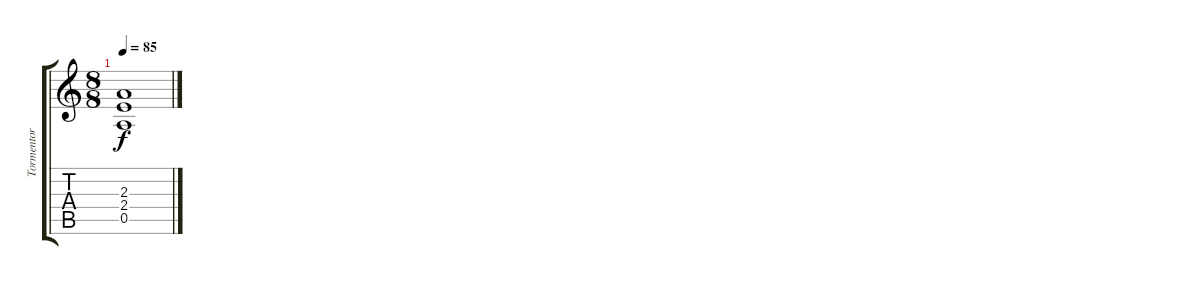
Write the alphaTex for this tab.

\track ("Tormentor" "Tormentor") {instrument distortionguitar}
\staff {score tabs}
\tuning (E4 B3 G3 D3 A2 E2) {hide}
\ts (8 8)
\tempo 85
\clef g2
\ks c
(2.3 2.4 0.5).1{dy f}
